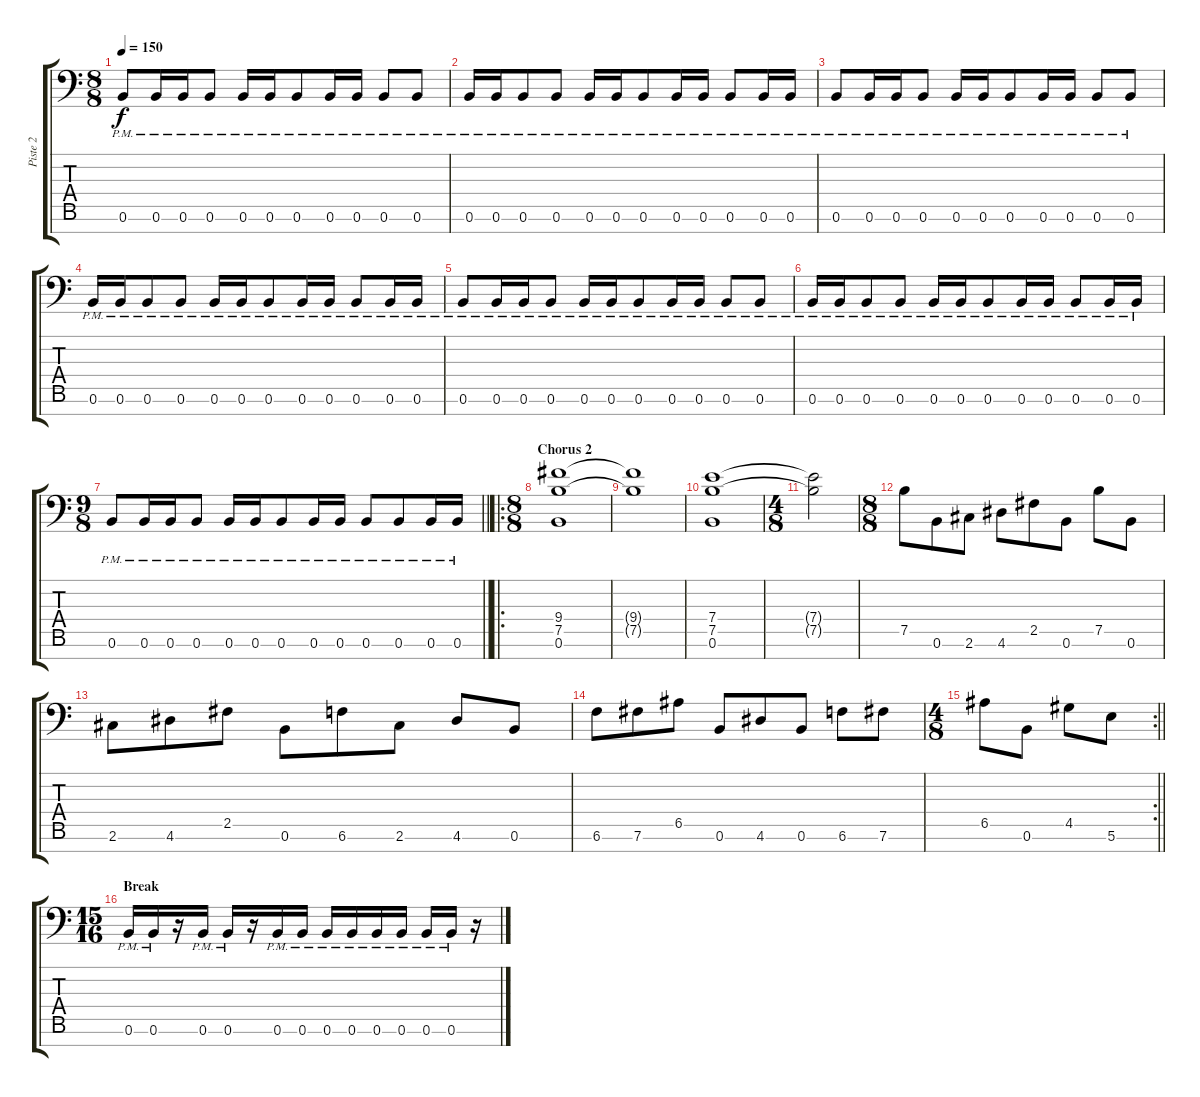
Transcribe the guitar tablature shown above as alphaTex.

\track ("Piste 2" "Piste 2") {instrument distortionguitar}
\staff {score tabs}
\tuning (B3 Gb3 D3 A2 E2 B1 Gb1) {hide}
\ts (8 8)
\tempo 150
\clef f4
\ks c
0.6{pm}.8{dy f} 0.6{pm}.16 0.6{pm}.16 0.6{pm}.8 0.6{pm}.16 0.6{pm}.16 0.6{pm}.8 0.6{pm}.16 0.6{pm}.16 0.6{pm}.8 0.6{pm}.8 |
0.6{pm}.16 0.6{pm}.16 0.6{pm}.8 0.6{pm}.8 0.6{pm}.16 0.6{pm}.16 0.6{pm}.8 0.6{pm}.16 0.6{pm}.16 0.6{pm}.8 0.6{pm}.16 0.6{pm}.16 |
0.6{pm}.8 0.6{pm}.16 0.6{pm}.16 0.6{pm}.8 0.6{pm}.16 0.6{pm}.16 0.6{pm}.8 0.6{pm}.16 0.6{pm}.16 0.6{pm}.8 0.6{pm}.8 |
0.6{pm}.16 0.6{pm}.16 0.6{pm}.8 0.6{pm}.8 0.6{pm}.16 0.6{pm}.16 0.6{pm}.8 0.6{pm}.16 0.6{pm}.16 0.6{pm}.8 0.6{pm}.16 0.6{pm}.16 |
0.6{pm}.8 0.6{pm}.16 0.6{pm}.16 0.6{pm}.8 0.6{pm}.16 0.6{pm}.16 0.6{pm}.8 0.6{pm}.16 0.6{pm}.16 0.6{pm}.8 0.6{pm}.8 |
0.6{pm}.16 0.6{pm}.16 0.6{pm}.8 0.6{pm}.8 0.6{pm}.16 0.6{pm}.16 0.6{pm}.8 0.6{pm}.16 0.6{pm}.16 0.6{pm}.8 0.6{pm}.16 0.6{pm}.16 |
\ts (9 8)
\barLineRight lightlight
0.6{pm}.8 0.6{pm}.16 0.6{pm}.16 0.6{pm}.8 0.6{pm}.16 0.6{pm}.16 0.6{pm}.8 0.6{pm}.16 0.6{pm}.16 0.6{pm}.8 0.6{pm}.8 0.6{pm}.16 0.6{pm}.16 |
\ro
\ts (8 8)
\section ("" "Chorus 2")
(9.4 7.5 0.6).1 |
(9.4{t} 7.5{t}).1 |
(7.4 7.5 0.6).1 |
\ts (4 8)
(7.4{t} 7.5{t}).2 |
\ts (8 8)
7.5.8 0.6.8 2.6.8 4.6.8 2.5.8 0.6.8 7.5.8 0.6.8 |
2.6.8 4.6.8 2.5.8 0.6.8 6.6.8 2.6.8 4.6.8 0.6.8 |
6.6.8 7.6.8 6.5.8 0.6.8 4.6.8 0.6.8 6.6.8 7.6.8 |
\rc 2
\ts (4 8)
\barLineRight lightlight
6.5.8 0.6.8 4.5.8 5.6.8 |
\ts (15 16)
\section ("" "Break")
0.6{pm}.16 0.6{pm}.16 r.16 0.6{pm}.16 0.6{pm}.16 r.16 0.6{pm}.16 0.6{pm}.16 0.6{pm}.16 0.6{pm}.16 0.6{pm}.16 0.6{pm}.16 0.6{pm}.16 0.6{pm}.16 r.16
